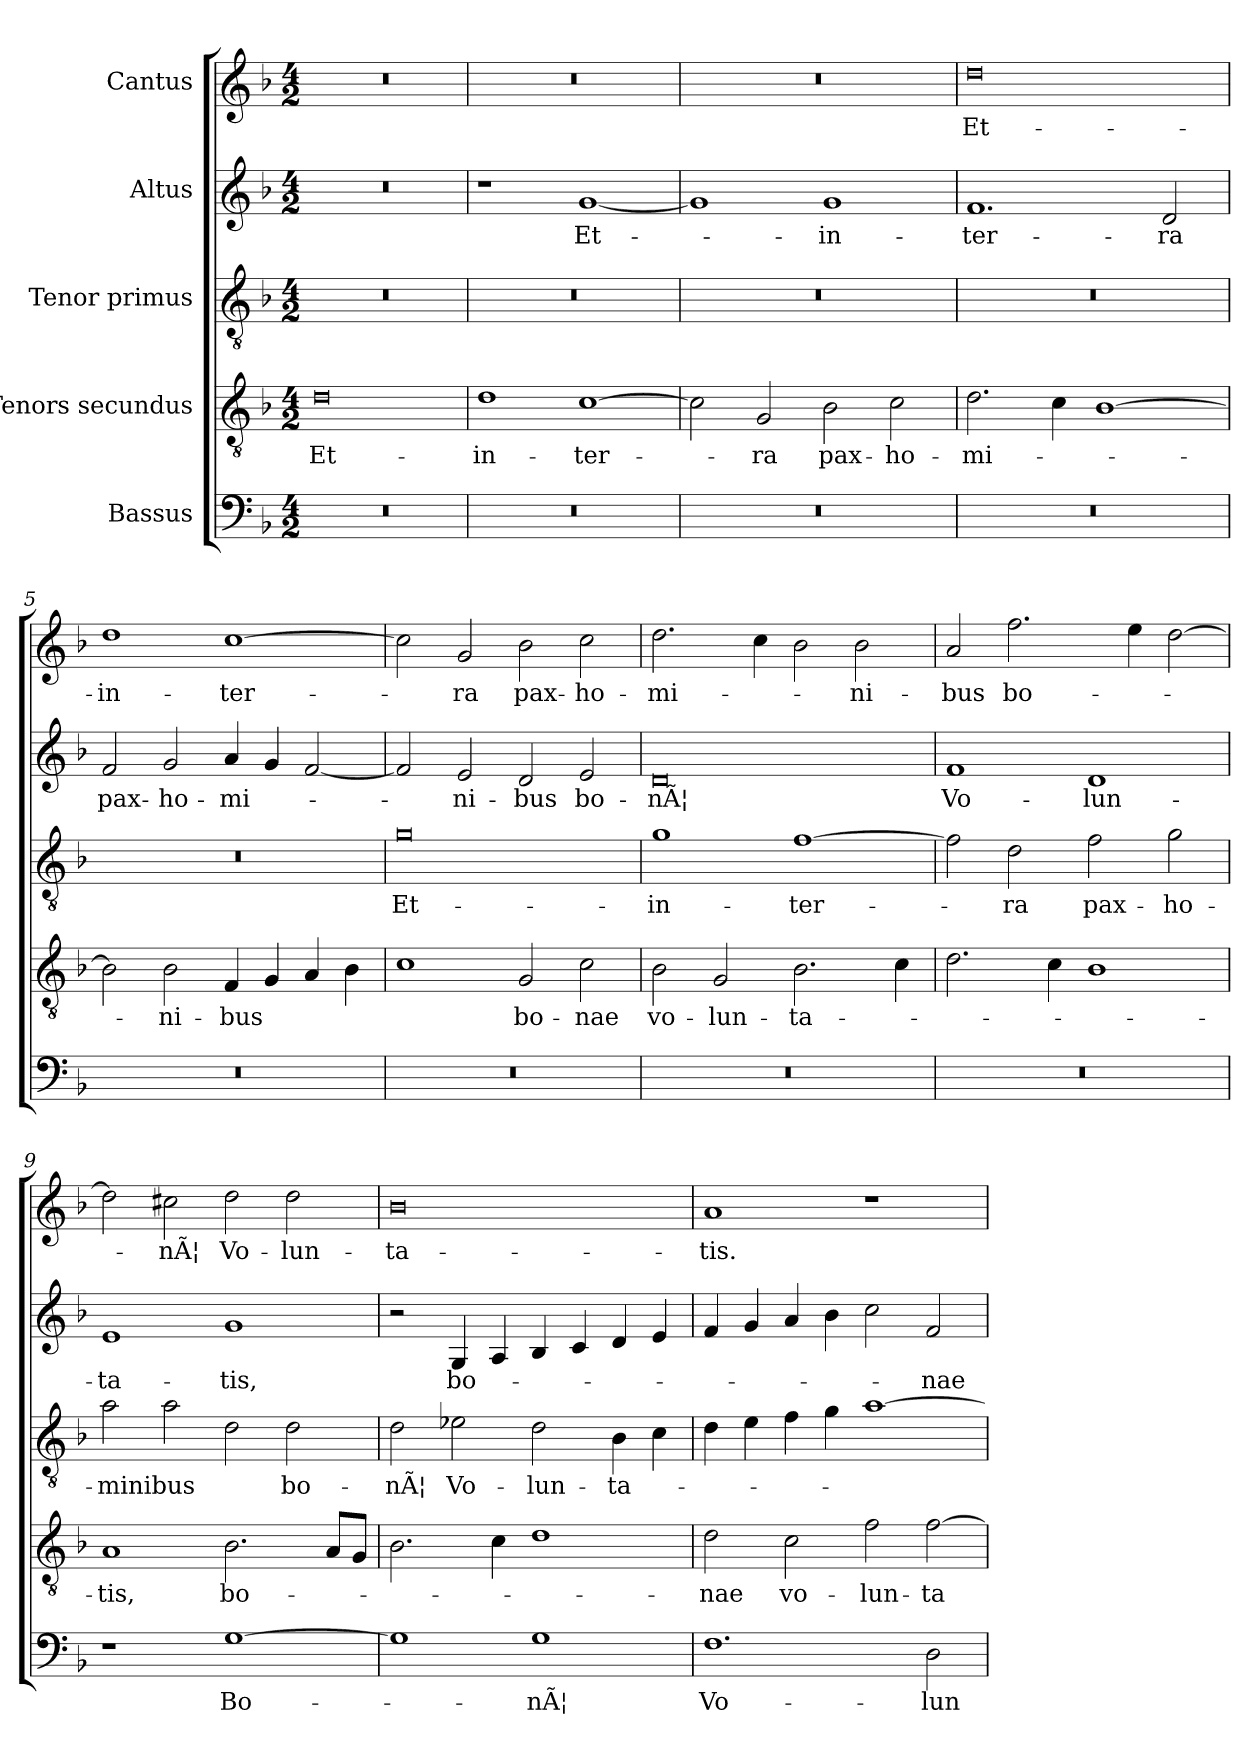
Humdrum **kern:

**kern	**text	**kern	**text	**kern	**text	**kern	**text	**kern	**text
*part5	*part5	*part4	*part4	*part3	*part3	*part2	*part2	*part1	*part1
*staff5	*staff5	*staff4	*staff4	*staff3	*staff3	*staff2	*staff2	*staff1	*staff1
*I"Bassus	*	*I"Tenors secundus	*	*I"Tenor primus	*	*I"Altus	*	*I"Cantus	*
*clefF4	*	*clefGv2	*	*clefGv2	*	*clefG2	*	*clefG2	*
*k[b-]	*	*k[b-]	*	*k[b-]	*	*k[b-]	*	*k[b-]	*
*M4/2	*	*M4/2	*	*M4/2	*	*M4/2	*	*M4/2	*
=1	=1	=1	=1	=1	=1	=1	=1	=1	=1
0r	.	0d\	Et-	0r	.	0r	.	0r	.
=2	=2	=2	=2	=2	=2	=2	=2	=2	=2
0r	.	1d\	in-	0r	.	1r	.	0r	.
.	.	[1c\	ter-	.	.	[1g/	Et-	.	.
=3	=3	=3	=3	=3	=3	=3	=3	=3	=3
0r	.	2c\]	.	0r	.	1g/]	.	0r	.
.	.	2G/	-ra	.	.	.	.	.	.
.	.	2B-\	pax-	.	.	1g/	in-	.	.
.	.	2c\	ho-	.	.	.	.	.	.
=4	=4	=4	=4	=4	=4	=4	=4	=4	=4
0r	.	2.d\	-mi-	0r	.	1.f/	ter-	0dd\	Et-
.	.	4c\	.	.	.	.	.	.	.
.	.	[1B-\	.	.	.	.	.	.	.
.	.	.	.	.	.	2d/	-ra	.	.
=5	=5	=5	=5	=5	=5	=5	=5	=5	=5
0r	.	2B-\]	.	0r	.	2f/	pax-	1dd\	in-
.	.	2B-\	-ni-	.	.	2g/	ho-	.	.
.	.	4F/	-bus	.	.	4a/	-mi-	[1cc\	ter-
.	.	4G/	.	.	.	4g/	.	.	.
.	.	4A/	.	.	.	[2f/	.	.	.
.	.	4B-\	.	.	.	.	.	.	.
=6	=6	=6	=6	=6	=6	=6	=6	=6	=6
0r	.	1c\	.	0g\	Et-	2f/]	.	2cc\]	.
.	.	.	.	.	.	2e/	-ni-	2g/	-ra
.	.	2G/	bo-	.	.	2d/	-bus	2b-\	pax-
.	.	2c\	-nae	.	.	2e/	bo-	2cc\	ho-
=7	=7	=7	=7	=7	=7	=7	=7	=7	=7
0r	.	2B-\	vo-	1g\	in-	0d/	-nÃ¦	2.dd\	-mi-
.	.	2G/	-lun-	.	.	.	.	.	.
.	.	.	.	.	.	.	.	4cc\	.
.	.	2.B-\	-ta-	[1f\	ter-	.	.	2b-\	.
.	.	.	.	.	.	.	.	2b-\	-ni-
.	.	4c\	.	.	.	.	.	.	.
=8	=8	=8	=8	=8	=8	=8	=8	=8	=8
0r	.	2.d\	.	2f\]	.	1f/	Vo-	2a/	-bus
.	.	.	.	2d\	-ra	.	.	2.ff\	bo-
.	.	4c\	.	.	.	.	.	.	.
.	.	1B-\	.	2f\	pax-	1d/	-lun-	.	.
.	.	.	.	.	.	.	.	4ee\	.
.	.	.	.	2g\	ho-	.	.	[2dd\	.
=9	=9	=9	=9	=9	=9	=9	=9	=9	=9
1r	.	1A/	-tis,	2a\	-minibus	1e/	-ta-	2dd\]	.
.	.	.	.	2a\	.	.	.	2cc#X\	-nÃ¦
[1G\	Bo-	2.B-\	bo-	2d\	.	1g/	-tis,	2dd\	Vo-
.	.	.	.	2d\	bo-	.	.	2dd\	-lun-
.	.	8A/L	.	.	.	.	.	.	.
.	.	8G/J	.	.	.	.	.	.	.
=10	=10	=10	=10	=10	=10	=10	=10	=10	=10
1G\]	.	2.B-\	.	2d\	-nÃ¦	2r	.	0b-\	-ta-
.	.	.	.	2e-X\	Vo-	4G/	bo-	.	.
.	.	4c\	.	.	.	4A/	.	.	.
1G\	-nÃ¦	1d\	.	2d\	-lun-	4B-/	.	.	.
.	.	.	.	.	.	4c/	.	.	.
.	.	.	.	4B-\	-ta-	4d/	.	.	.
.	.	.	.	4c\	.	4e/	.	.	.
=11	=11	=11	=11	=11	=11	=11	=11	=11	=11
1.F\	Vo-	2d\	-nae	4d\	.	4f/	.	1a/	-tis.
.	.	.	.	4e\	.	4g/	.	.	.
.	.	2c\	vo-	4f\	.	4a/	.	.	.
.	.	.	.	4g\	.	4b-\	.	.	.
.	.	2f\	-lun-	[1a\	.	2cc\	.	1r	.
2D\	-lun-	[2f\	-ta-	.	.	2f/	-nae	.	.
=	=	=	=	=	=	=	=	=	=
*-	*-	*-	*-	*-	*-	*-	*-	*-	*-
